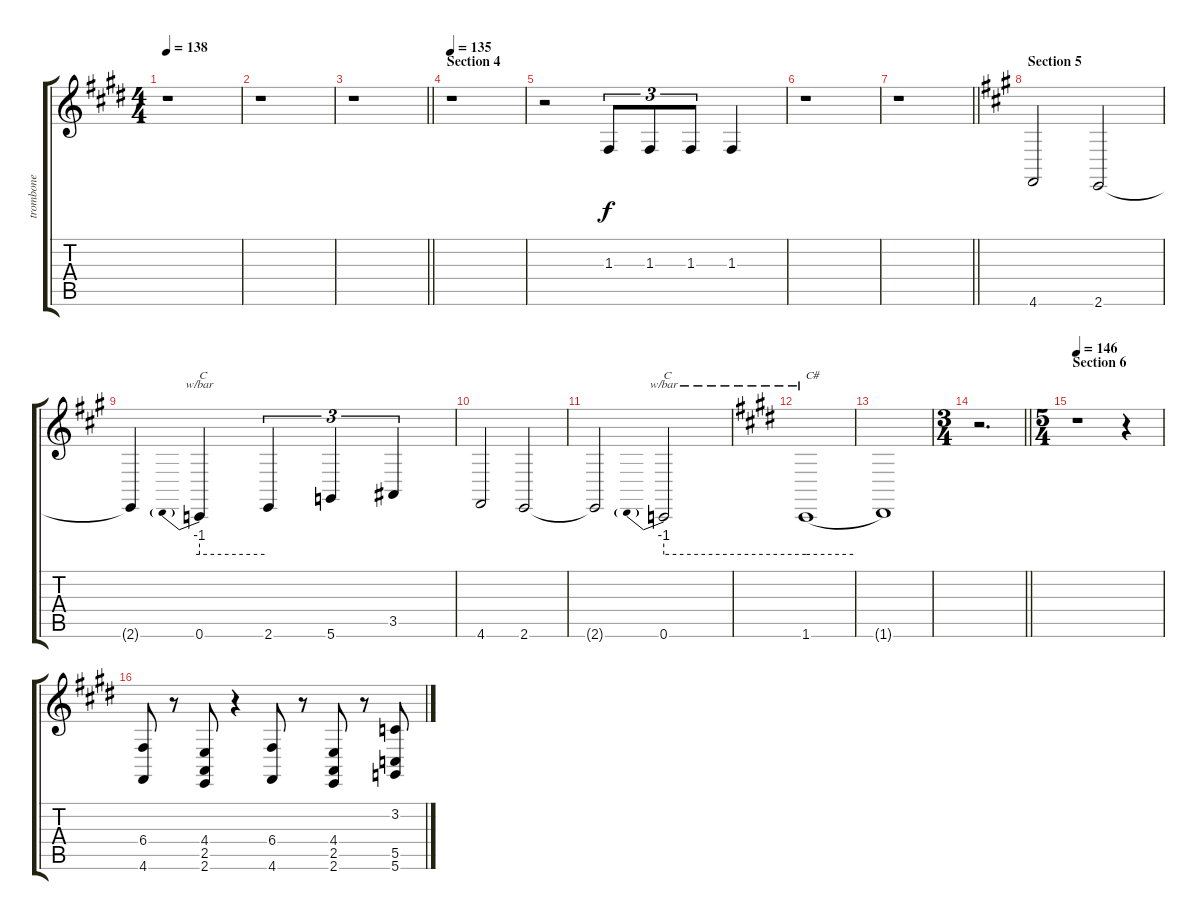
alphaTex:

\track ("trombone" "trombone") {instrument trombone}
\staff {score tabs}
\tuning (D4 A3 F3 C3 G2 D2) {hide}
\ts (4 4)
\tempo 138
\clef g2
\ks c#minor
r.1{dy f} |
r.1 |
\barLineRight lightlight
r.1 |
\section ("" "Section 4")
\tempo 135
r.1 |
r.2 1.3.8{tu (3 2)} 1.3.8{tu (3 2)} 1.3.8{tu (3 2)} 1.3.4 |
r.1 |
\barLineRight lightlight
r.1 |
\section ("" "Section 5")
\ks f#minor
4.6.2 2.6.2 |
2.6{t}.4 0.6.4{tbe (predive default 0 -4 60 -4) txt "C"} 2.6.4{tu (3 2)} 5.6.4{tu (3 2)} 3.5.4{tu (3 2)} |
4.6.2 2.6.2 |
2.6{t}.2 0.6.2{tbe (predive default 0 -4 60 -4) txt "C"} |
\ks c#minor
1.6.1{tbe (hold default 0 -4 60 -4) txt "C#"} |
1.6{t}.1 |
\ts (3 4)
\barLineRight lightlight
r.2{d} |
\ts (5 4)
\section ("" "Section 6")
\tempo 146
r.1 r.4 |
(6.4 4.6).8 r.8 (4.4 2.5 2.6).8 r.4 (6.4 4.6).8 r.8 (4.4 2.5 2.6).8 r.8 (3.2 5.5 5.6).8
